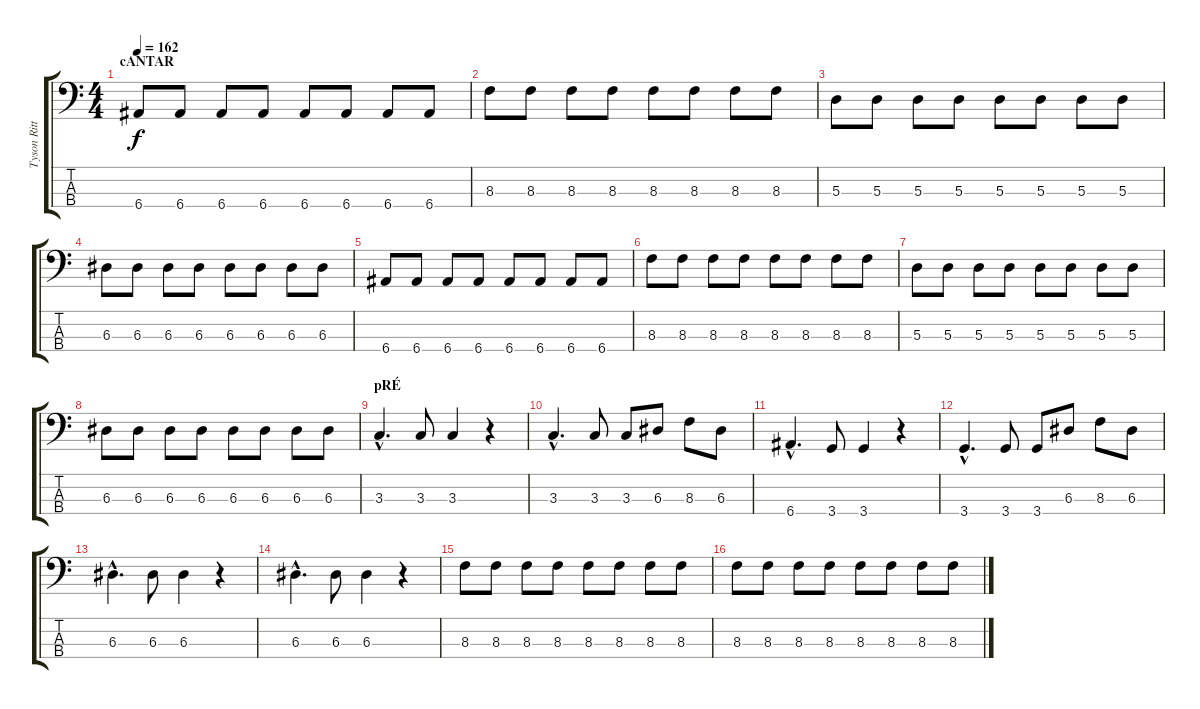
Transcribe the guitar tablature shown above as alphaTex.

\track ("Tyson Ritter" "Tyson Ritt") {instrument electricbassfinger}
\staff {score tabs}
\tuning (G2 D2 A1 E1) {hide}
\ts (4 4)
\section ("" "cANTAR")
\tempo 162
\clef f4
\ks c
6.4.8{dy f} 6.4.8 6.4.8 6.4.8 6.4.8 6.4.8 6.4.8 6.4.8 |
8.3.8 8.3.8 8.3.8 8.3.8 8.3.8 8.3.8 8.3.8 8.3.8 |
5.3.8 5.3.8 5.3.8 5.3.8 5.3.8 5.3.8 5.3.8 5.3.8 |
6.3.8 6.3.8 6.3.8 6.3.8 6.3.8 6.3.8 6.3.8 6.3.8 |
6.4.8 6.4.8 6.4.8 6.4.8 6.4.8 6.4.8 6.4.8 6.4.8 |
8.3.8 8.3.8 8.3.8 8.3.8 8.3.8 8.3.8 8.3.8 8.3.8 |
5.3.8 5.3.8 5.3.8 5.3.8 5.3.8 5.3.8 5.3.8 5.3.8 |
6.3.8 6.3.8 6.3.8 6.3.8 6.3.8 6.3.8 6.3.8 6.3.8 |
\section ("" "pRÉ")
3.3{hac}.4{d} 3.3.8 3.3.4 r.4 |
3.3{hac}.4{d} 3.3.8 3.3.8 6.3.8 8.3.8 6.3.8 |
6.4{hac}.4{d} 3.4.8 3.4.4 r.4 |
3.4{hac}.4{d} 3.4.8 3.4.8 6.3.8 8.3.8 6.3.8 |
6.3{hac}.4{d} 6.3.8 6.3.4 r.4 |
6.3{hac}.4{d} 6.3.8 6.3.4 r.4 |
8.3.8 8.3.8 8.3.8 8.3.8 8.3.8 8.3.8 8.3.8 8.3.8 |
8.3.8 8.3.8 8.3.8 8.3.8 8.3.8 8.3.8 8.3.8 8.3.8
